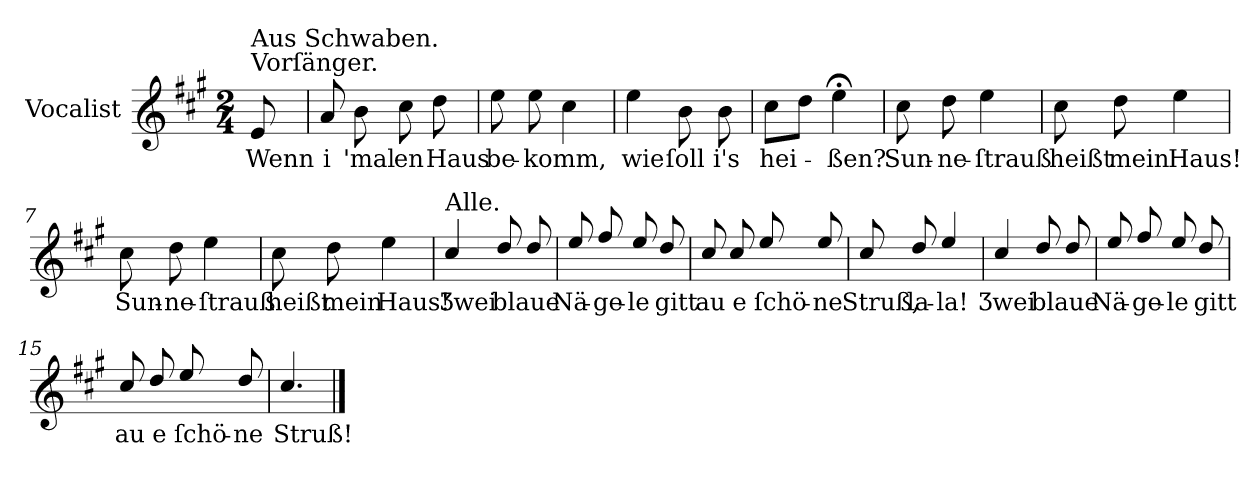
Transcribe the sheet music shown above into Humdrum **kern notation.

**kern	**text
*part1	*part1
*staff1	*staff1
*I"Vocalist	*
*k[f#c#g#]	*
*A:	*
*M2/4	*
=	=
!LO:TX:a:t=Vorſänger.	!
!LO:TX:a:t=Aus Schwaben.	!
8e	Wenn
=1	=1
8a	i
8b	'mal
8cc#	en
8dd	Haus
=2	=2
8ee	be-
8ee	-komm,
4cc#	.
=3	=3
4ee	wie
8b	ſoll
8b	i's
=4	=4
8cc#L	hei-
8ddJ	.
4ee;<	-ßen?
=5	=5
8cc#	Sun-
8dd	-ne-
4ee	-ſtrauß
=6	=6
8cc#	heißt
8dd	mein
4ee	Haus!
=7	=7
8cc#	Sun-
8dd	-ne-
4ee	-ſtrauß
=8	=8
8cc#	heißt
8dd	mein
4ee	Haus!
=9	=9
!LO:TX:a:t=Alle.	!
4cc#/	Ʒwei
8dd/	blaue
8dd/	.
=10	=10
8ee/	Nä-
8ff#/	-ge-
8ee/	-le
8dd/	gitt
=11	=11
8cc#/	au
8cc#/	e
8ee/	ſchö-
8ee/	-ne
=12	=12
8cc#/	Struß,
8dd/	la-
4ee/	-la!
=13	=13
4cc#/	Ʒwei
8dd/	blaue
8dd/	.
=14	=14
8ee/	Nä-
8ff#/	-ge-
8ee/	-le
8dd/	gitt
=15	=15
8cc#/	au
8dd/	e
8ee/	ſchö-
8dd/	-ne
=16	=16
4.cc#/	Struß!
==	==
*-	*-
